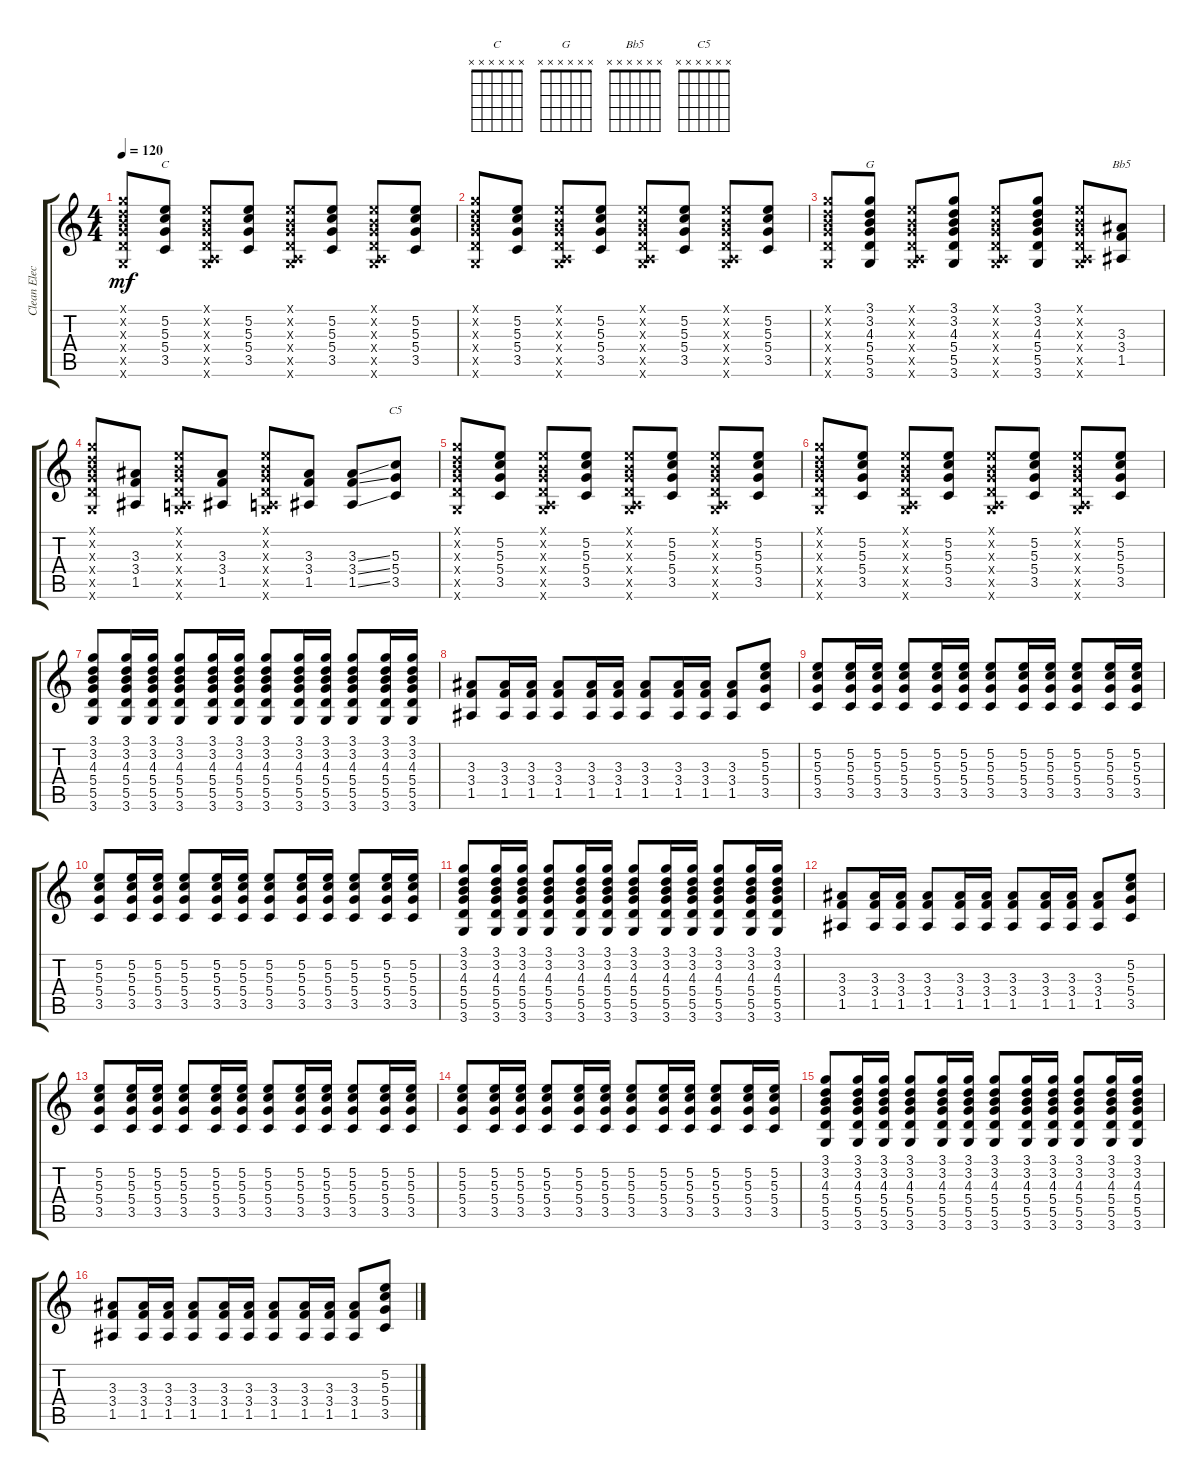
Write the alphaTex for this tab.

\track ("Clean Elec" "Clean Elec") {instrument electricguitarjazz}
\staff {score tabs}
\tuning (E4 B3 G3 D3 A2 E2) {hide}
\chord ("C" x x x x x x) {firstfret 0}
\chord ("G" x x x x x x) {firstfret 0}
\chord ("Bb5" x x x x x x) {firstfret 0}
\chord ("C5" x x x x x x) {firstfret 0}
\ts (4 4)
\tempo 120
\clef g2
\ks c
(3.1{x} 3.2{x} 4.3{x} 5.4{x} 5.5{x} 3.6{x}).8{dy mf} (5.2 5.3 5.4 3.5).8{ch "C"} (0.1{x} 0.2{x} 0.3{x} 0.4{x} 0.5{x} 3.6{x}).8 (5.2 5.3 5.4 3.5).8 (0.1{x} 0.2{x} 0.3{x} 0.4{x} 0.5{x} 3.6{x}).8 (5.2 5.3 5.4 3.5).8 (0.1{x} 0.2{x} 0.3{x} 0.4{x} 0.5{x} 3.6{x}).8 (5.2 5.3 5.4 3.5).8 |
(3.1{x} 3.2{x} 4.3{x} 5.4{x} 5.5{x} 3.6{x}).8 (5.2 5.3 5.4 3.5).8 (0.1{x} 0.2{x} 0.3{x} 0.4{x} 0.5{x} 3.6{x}).8 (5.2 5.3 5.4 3.5).8 (0.1{x} 0.2{x} 0.3{x} 0.4{x} 0.5{x} 3.6{x}).8 (5.2 5.3 5.4 3.5).8 (0.1{x} 0.2{x} 0.3{x} 0.4{x} 0.5{x} 3.6{x}).8 (5.2 5.3 5.4 3.5).8 |
(3.1{x} 3.2{x} 4.3{x} 5.4{x} 5.5{x} 3.6{x}).8 (3.1 3.2 4.3 5.4 5.5 3.6).8{ch "G"} (0.1{x} 0.2{x} 0.3{x} 0.4{x} 0.5{x} 3.6{x}).8 (3.1 3.2 4.3 5.4 5.5 3.6).8 (0.1{x} 0.2{x} 0.3{x} 0.4{x} 0.5{x} 3.6{x}).8 (3.1 3.2 4.3 5.4 5.5 3.6).8 (0.1{x} 0.2{x} 0.3{x} 0.4{x} 0.5{x} 3.6{x}).8 (3.3 3.4 1.5).8{ch "Bb5"} |
(3.1{x} 3.2{x} 4.3{x} 5.4{x} 5.5{x} 3.6{x}).8 (3.3 3.4 1.5).8 (0.1{x} 0.2{x} 0.3{x} 0.4{x} 0.5{x} 3.6{x}).8 (3.3 3.4 1.5).8 (0.1{x} 0.2{x} 0.3{x} 0.4{x} 0.5{x} 3.6{x}).8 (3.3 3.4 1.5).8 (3.3{ss} 3.4{ss} 1.5{ss}).8 (5.3 5.4 3.5).8{ch "C5"} |
(3.1{x} 3.2{x} 4.3{x} 5.4{x} 5.5{x} 3.6{x}).8 (5.2 5.3 5.4 3.5).8 (0.1{x} 0.2{x} 0.3{x} 0.4{x} 0.5{x} 3.6{x}).8 (5.2 5.3 5.4 3.5).8 (0.1{x} 0.2{x} 0.3{x} 0.4{x} 0.5{x} 3.6{x}).8 (5.2 5.3 5.4 3.5).8 (0.1{x} 0.2{x} 0.3{x} 0.4{x} 0.5{x} 3.6{x}).8 (5.2 5.3 5.4 3.5).8 |
(3.1{x} 3.2{x} 4.3{x} 5.4{x} 5.5{x} 3.6{x}).8 (5.2 5.3 5.4 3.5).8 (0.1{x} 0.2{x} 0.3{x} 0.4{x} 0.5{x} 3.6{x}).8 (5.2 5.3 5.4 3.5).8 (0.1{x} 0.2{x} 0.3{x} 0.4{x} 0.5{x} 3.6{x}).8 (5.2 5.3 5.4 3.5).8 (0.1{x} 0.2{x} 0.3{x} 0.4{x} 0.5{x} 3.6{x}).8 (5.2 5.3 5.4 3.5).8 |
(3.1 3.2 4.3 5.4 5.5 3.6).8 (3.1 3.2 4.3 5.4 5.5 3.6).16 (3.1 3.2 4.3 5.4 5.5 3.6).16 (3.1 3.2 4.3 5.4 5.5 3.6).8 (3.1 3.2 4.3 5.4 5.5 3.6).16 (3.1 3.2 4.3 5.4 5.5 3.6).16 (3.1 3.2 4.3 5.4 5.5 3.6).8 (3.1 3.2 4.3 5.4 5.5 3.6).16 (3.1 3.2 4.3 5.4 5.5 3.6).16 (3.1 3.2 4.3 5.4 5.5 3.6).8 (3.1 3.2 4.3 5.4 5.5 3.6).16 (3.1 3.2 4.3 5.4 5.5 3.6).16 |
(3.3 3.4 1.5).8 (3.3 3.4 1.5).16 (3.3 3.4 1.5).16 (3.3 3.4 1.5).8 (3.3 3.4 1.5).16 (3.3 3.4 1.5).16 (3.3 3.4 1.5).8 (3.3 3.4 1.5).16 (3.3 3.4 1.5).16 (3.3 3.4 1.5).8 (5.2 5.3 5.4 3.5).8 |
(5.2 5.3 5.4 3.5).8 (5.2 5.3 5.4 3.5).16 (5.2 5.3 5.4 3.5).16 (5.2 5.3 5.4 3.5).8 (5.2 5.3 5.4 3.5).16 (5.2 5.3 5.4 3.5).16 (5.2 5.3 5.4 3.5).8 (5.2 5.3 5.4 3.5).16 (5.2 5.3 5.4 3.5).16 (5.2 5.3 5.4 3.5).8 (5.2 5.3 5.4 3.5).16 (5.2 5.3 5.4 3.5).16 |
(5.2 5.3 5.4 3.5).8 (5.2 5.3 5.4 3.5).16 (5.2 5.3 5.4 3.5).16 (5.2 5.3 5.4 3.5).8 (5.2 5.3 5.4 3.5).16 (5.2 5.3 5.4 3.5).16 (5.2 5.3 5.4 3.5).8 (5.2 5.3 5.4 3.5).16 (5.2 5.3 5.4 3.5).16 (5.2 5.3 5.4 3.5).8 (5.2 5.3 5.4 3.5).16 (5.2 5.3 5.4 3.5).16 |
(3.1 3.2 4.3 5.4 5.5 3.6).8 (3.1 3.2 4.3 5.4 5.5 3.6).16 (3.1 3.2 4.3 5.4 5.5 3.6).16 (3.1 3.2 4.3 5.4 5.5 3.6).8 (3.1 3.2 4.3 5.4 5.5 3.6).16 (3.1 3.2 4.3 5.4 5.5 3.6).16 (3.1 3.2 4.3 5.4 5.5 3.6).8 (3.1 3.2 4.3 5.4 5.5 3.6).16 (3.1 3.2 4.3 5.4 5.5 3.6).16 (3.1 3.2 4.3 5.4 5.5 3.6).8 (3.1 3.2 4.3 5.4 5.5 3.6).16 (3.1 3.2 4.3 5.4 5.5 3.6).16 |
(3.3 3.4 1.5).8 (3.3 3.4 1.5).16 (3.3 3.4 1.5).16 (3.3 3.4 1.5).8 (3.3 3.4 1.5).16 (3.3 3.4 1.5).16 (3.3 3.4 1.5).8 (3.3 3.4 1.5).16 (3.3 3.4 1.5).16 (3.3 3.4 1.5).8 (5.2 5.3 5.4 3.5).8 |
(5.2 5.3 5.4 3.5).8 (5.2 5.3 5.4 3.5).16 (5.2 5.3 5.4 3.5).16 (5.2 5.3 5.4 3.5).8 (5.2 5.3 5.4 3.5).16 (5.2 5.3 5.4 3.5).16 (5.2 5.3 5.4 3.5).8 (5.2 5.3 5.4 3.5).16 (5.2 5.3 5.4 3.5).16 (5.2 5.3 5.4 3.5).8 (5.2 5.3 5.4 3.5).16 (5.2 5.3 5.4 3.5).16 |
(5.2 5.3 5.4 3.5).8 (5.2 5.3 5.4 3.5).16 (5.2 5.3 5.4 3.5).16 (5.2 5.3 5.4 3.5).8 (5.2 5.3 5.4 3.5).16 (5.2 5.3 5.4 3.5).16 (5.2 5.3 5.4 3.5).8 (5.2 5.3 5.4 3.5).16 (5.2 5.3 5.4 3.5).16 (5.2 5.3 5.4 3.5).8 (5.2 5.3 5.4 3.5).16 (5.2 5.3 5.4 3.5).16 |
(3.1 3.2 4.3 5.4 5.5 3.6).8 (3.1 3.2 4.3 5.4 5.5 3.6).16 (3.1 3.2 4.3 5.4 5.5 3.6).16 (3.1 3.2 4.3 5.4 5.5 3.6).8 (3.1 3.2 4.3 5.4 5.5 3.6).16 (3.1 3.2 4.3 5.4 5.5 3.6).16 (3.1 3.2 4.3 5.4 5.5 3.6).8 (3.1 3.2 4.3 5.4 5.5 3.6).16 (3.1 3.2 4.3 5.4 5.5 3.6).16 (3.1 3.2 4.3 5.4 5.5 3.6).8 (3.1 3.2 4.3 5.4 5.5 3.6).16 (3.1 3.2 4.3 5.4 5.5 3.6).16 |
(3.3 3.4 1.5).8 (3.3 3.4 1.5).16 (3.3 3.4 1.5).16 (3.3 3.4 1.5).8 (3.3 3.4 1.5).16 (3.3 3.4 1.5).16 (3.3 3.4 1.5).8 (3.3 3.4 1.5).16 (3.3 3.4 1.5).16 (3.3 3.4 1.5).8 (5.2 5.3 5.4 3.5).8
